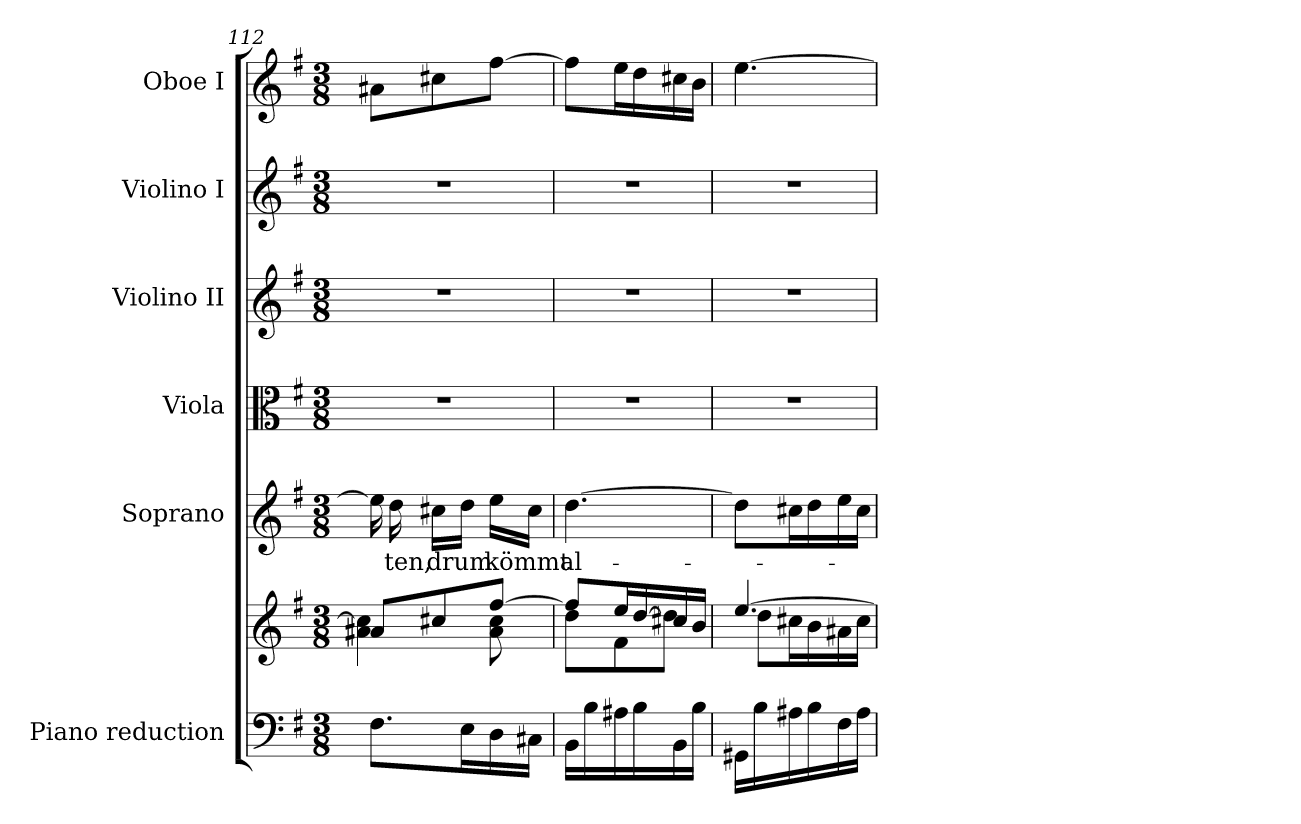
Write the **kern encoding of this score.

**kern	**kern	**kern	**text	**kern	**kern	**kern	**kern
*part6	*part6	*part5	*part5	*part4	*part3	*part2	*part1
*staff7	*staff6	*staff5	*staff5	*staff4	*staff3	*staff2	*staff1
*I"Piano reduction	*	*I"Soprano	*	*I"Viola	*I"Violino II	*I"Violino I	*I"Oboe I
*I'Pno	*	*	*	*I'Vla	*I'Vln	*I'Vln	*I'Ob
*clefF4	*clefG2	*clefG2	*	*clefC3	*clefG2	*clefG2	*clefG2
*k[f#]	*k[f#]	*k[f#]	*	*k[f#]	*k[f#]	*k[f#]	*k[f#]
*M3/8	*M3/8	*M3/8	*	*M3/8	*M3/8	*M3/8	*M3/8
=112	=112	=112	=112	=112	=112	=112	=112
*	*^	*	*	*	*	*	*
8.F#\L	8a#X/L	4a#\ 4cc#\]	16ee\]	.	4.r	4.r	4.r	8a#X\L
!	!	!	!	!LO:LY:b	!	!	!	!
.	.	.	16dd\	-ten,	.	.	.	.
!	!	!	!	!LO:LY:b	!	!	!	!
.	8cc#X/	.	16cc#X\LL	drum	.	.	.	8cc#X\
16E\L	.	.	16dd\JJ	.	.	.	.	.
!	!	!	!	!LO:LY:b	!	!	!	!
16D\	[8ff#/J	8a#\ 8cc#\	16ee\LL	kömmt	.	.	.	[8ff#\J
16C#X\JJ	.	.	16cc#\JJ	.	.	.	.	.
=113	=113	=113	=113	=113	=113	=113	=113	=113
!	!	!	!	!LO:LY:b	!	!	!	!
16BB\LL	8ff#/L]	8dd\L	[4.dd\	al-	4.r	4.r	4.r	8ff#\L]
16B\	.	.	.	.	.	.	.	.
16A#X\	16ee/L	8f#\	.	.	.	.	.	16ee\L
16B\	[16dd/	.	.	.	.	.	.	16dd\
16BB\	16cc#X/	8dd\J]	.	.	.	.	.	16cc#X\
16B\JJ	16b/JJ	.	.	.	.	.	.	16b\JJ
=114	=114	=114	=114	=114	=114	=114	=114	=114
16GG#X\LL	[4.ee/	8dd\L	8dd\L]	.	4.r	4.r	4.r	[4.ee\
16B\	.	.	.	.	.	.	.	.
16A#X\	.	16cc#X\L	16cc#X\L	.	.	.	.	.
16B\	.	16b\	16dd\	.	.	.	.	.
16F#\	.	16a#X\	16ee\	.	.	.	.	.
16A#\JJ	.	16cc#\JJ	16cc#\JJ	.	.	.	.	.
*	*v	*v	*	*	*	*	*	*
=	=	=	=	=	=	=	=
*-	*-	*-	*-	*-	*-	*-	*-
